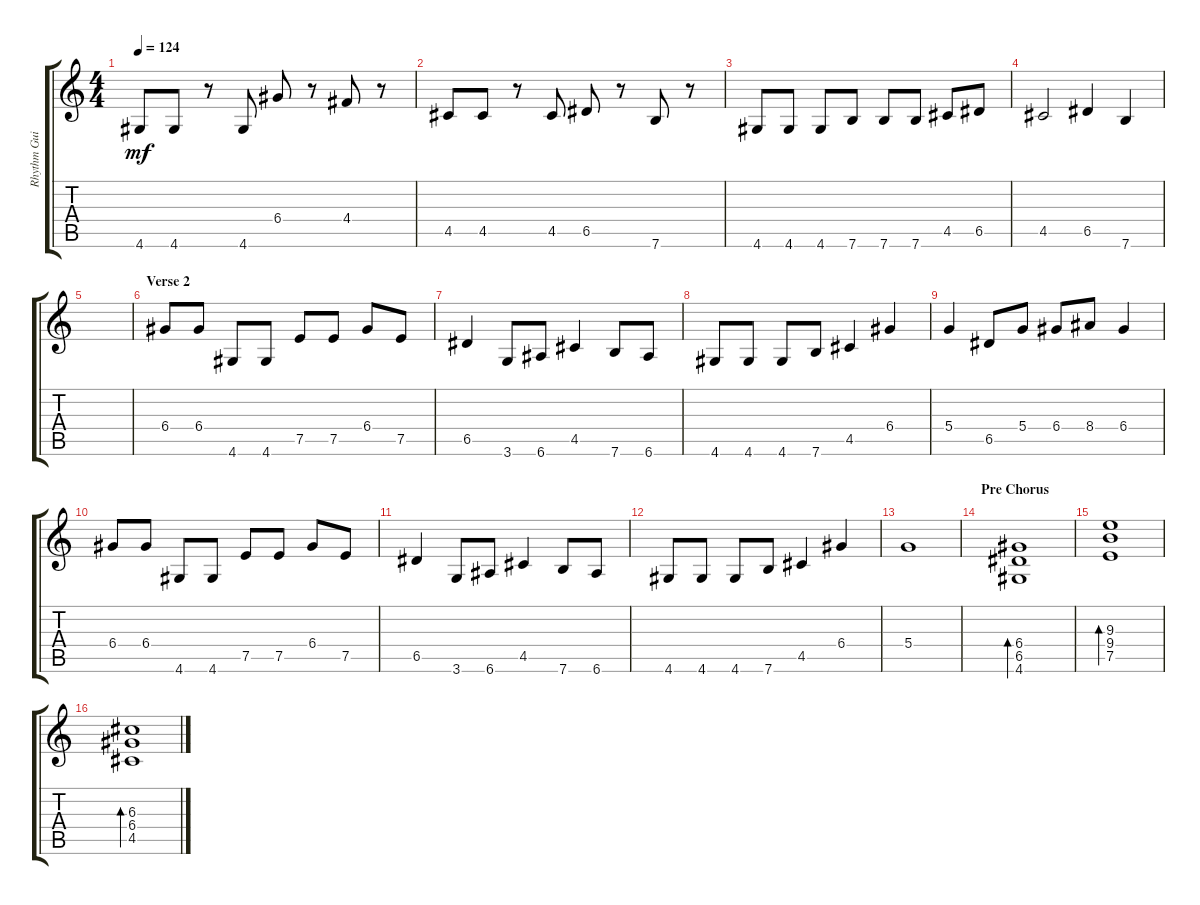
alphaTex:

\track ("Rhythm Guitar" "Rhythm Gui") {instrument overdrivenguitar}
\staff {score tabs}
\tuning (E4 B3 G3 D3 A2 E2) {hide}
\ts (4 4)
\tempo 124
\clef g2
\ks c
4.6.8{dy mf} 4.6.8 r.8 4.6.8 6.4.8 r.8 4.4.8 r.8 |
4.5.8 4.5.8 r.8 4.5.8 6.5.8 r.8 7.6.8 r.8 |
4.6.8 4.6.8 4.6.8 7.6.8 7.6.8 7.6.8 4.5.8 6.5.8 |
4.5.2 6.5.4 7.6.4 |
|
\section ("" "Verse 2")
6.4.8 6.4.8 4.6.8 4.6.8 7.5.8 7.5.8 6.4.8 7.5.8 |
6.5.4 3.6.8 6.6.8 4.5.4 7.6.8 6.6.8 |
4.6.8 4.6.8 4.6.8 7.6.8 4.5.4 6.4.4 |
5.4.4 6.5.8 5.4.8 6.4.8 8.4.8 6.4.4 |
6.4.8 6.4.8 4.6.8 4.6.8 7.5.8 7.5.8 6.4.8 7.5.8 |
6.5.4 3.6.8 6.6.8 4.5.4 7.6.8 6.6.8 |
4.6.8 4.6.8 4.6.8 7.6.8 4.5.4 6.4.4 |
5.4.1 |
\section ("" "Pre Chorus")
(6.4 6.5 4.6).1{bd 30} |
(9.3 9.4 7.5).1{bd 30} |
(6.3 6.4 4.5).1{bd 30}
